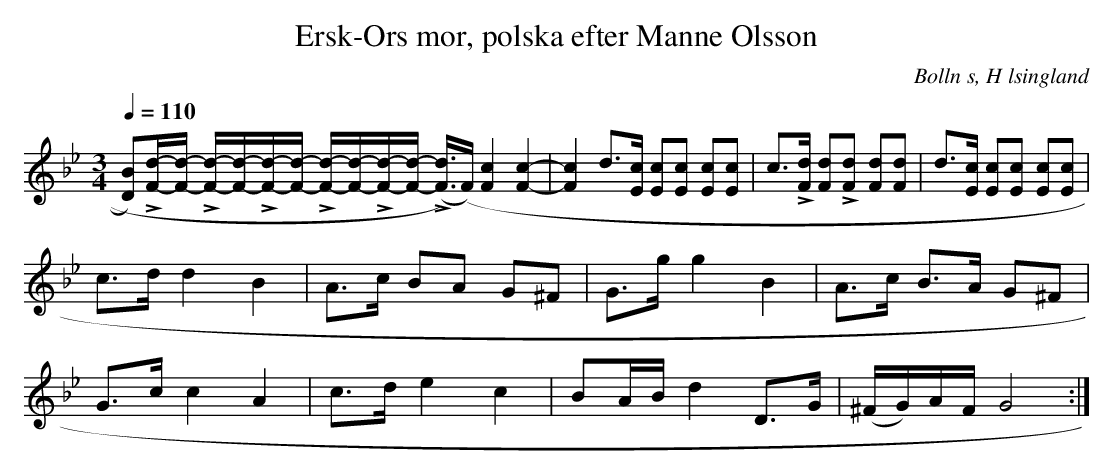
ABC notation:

X:1
T: Ersk-Ors mor, polska efter Manne Olsson
O:Bolln s, H lsingland
M:3/4
L:1/8
Q:1/4=110
K:Gm
[D B])L[F/d/]-[F/d/] - L[F/d/]-[F/d/]-L[F/d/]-[F/d/] - L[F/d/]-[F/d/]-L[F/d/]-[F/d/]- (L[F/d/])>(F)[F2 c2][F2 c2]-|[F2 c2] d>[Ec] [Ec][Ec] [Ec][Ec] | \
c>L[Fd] [Fd]L[Fd] [Fd][Fd] | d>[Ec] [Ec][Ec] [Ec][Ec] |
c>d    d2       B2           | A>c    BA       G^F       | G>g    g2 B2     | A>c         B>A G^F  |
G>c    c2       A2           | c>d    e2       c2        | BA/B/  d2 D>G   | (^F/G/)A/F/ G4      :|
